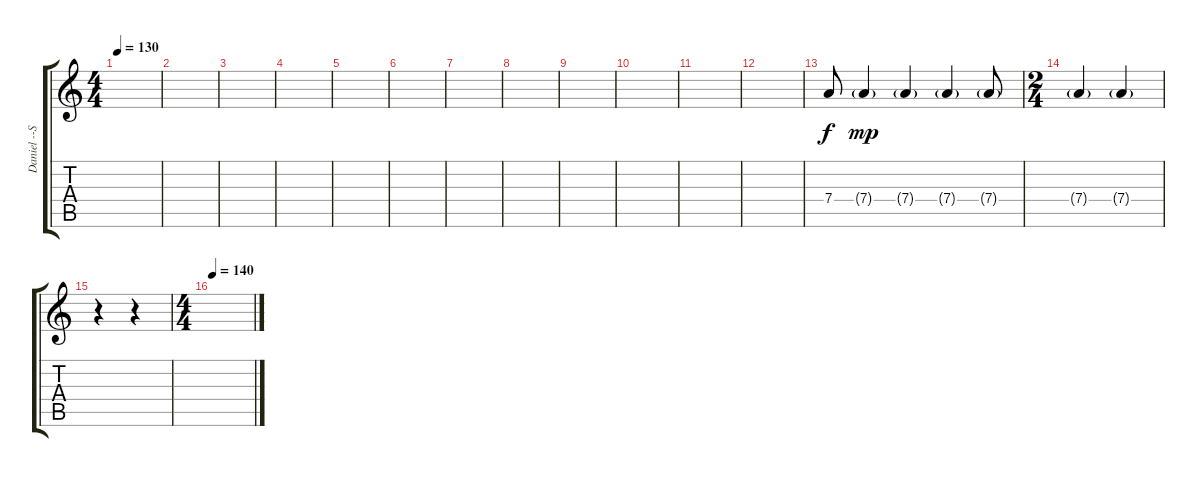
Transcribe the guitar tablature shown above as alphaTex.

\track ("Daniel --Solo" "Daniel --S") {instrument distortionguitar}
\staff {score tabs}
\tuning (E4 B3 G3 D3 A2 E2) {hide}
\ts (4 4)
\tempo 130
\clef g2
\ks c
|
|
|
|
|
|
|
|
|
|
|
|
7.4.8{dy f instrument guitarharmonics} 7.4{g}.4{dy mp volume 10} 7.4{g}.4{volume 8} 7.4{g}.4{volume 8} 7.4{g}.8{volume 6} |
\ts (2 4)
7.4{g}.4{volume 4} 7.4{g}.4{volume 2} |
r.4 r.4 |
\ts (4 4)
\tempo 140
